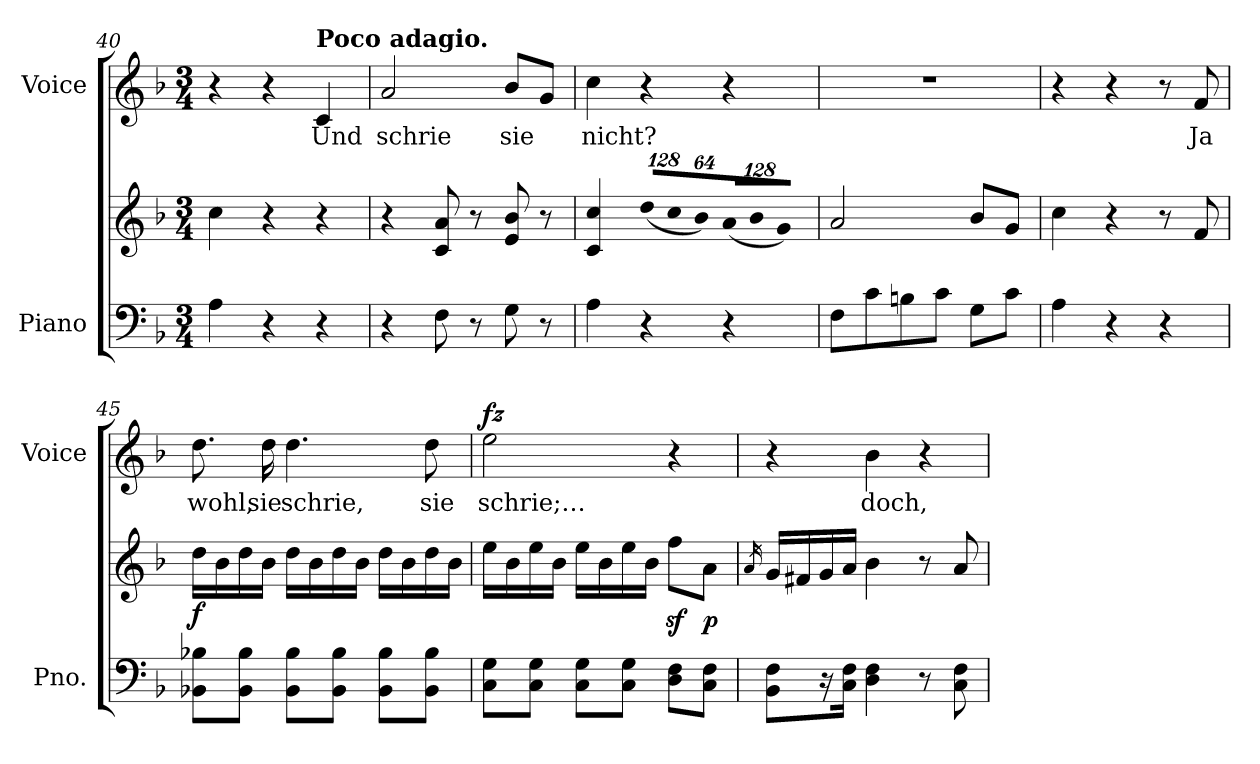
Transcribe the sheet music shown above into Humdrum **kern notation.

**kern	**kern	**dynam	**kern	**text	**dynam
*part2	*part2	*part2	*part1	*part1	*part1
*staff3	*staff2	*staff2/3	*staff1	*staff1	*staff1
*I"Piano	*	*	*I"Voice	*	*
*I'Pno.	*	*	*I'Voice	*	*
*clefF4	*clefG2	*	*clefG2	*	*
*k[b-]	*k[b-]	*	*k[b-]	*	*
*F:	*F:	*	*F:	*	*
*M3/4	*M3/4	*	*M3/4	*	*
=40	=40	=40	=40	=40	=40
4Ai\	4cci\	.	4r	.	.
4r	4r	.	4r	.	.
*	*	*	*MM60	*	*
!	!	!	!LO:TX:a:B:t=Poco adagio.	!	!
!	!	!	!	!LO:LY:b:color=#000000	!
4r	4r	.	4ci/	Und	.
=41	=41	=41	=41	=41	=41
!	!	!	!	!LO:LY:b:color=#000000	!
4r	4r	.	2ai/	schrie	.
8Fi\	8ci/ 8ai	.	.	.	.
8r	8r	.	.	.	.
!	!	!	!	!LO:LY:b:color=#000000	!
8Gi\	8ei/ 8b-i	.	8b-i/L	sie	.
8r	8r	.	8gi/J	.	.
=42	=42	=42	=42	=42	=42
!	!	!	!	!LO:LY:b:color=#000000	!
4Ai\	4ci/ 4cci	.	4cci\	nicht?	.
*	*Xbrackettup	*	*	*	*
!	!LO:N:vis=8	!	!	!	!
4r	(1024%85ddi\L	.	4r	.	.
!	!LO:N:vis=8	!	!	!	!
.	1024%85cci\	.	.	.	.
!	!LO:N:vis=8	!	!	!	!
.	512%43b-i\J)	.	.	.	.
!	!LO:N:vis=8	!	!	!	!
4r	(1024%85ai/L	.	4r	.	.
!	!LO:N:vis=8	!	!	!	!
.	1024%85b-i/	.	.	.	.
!	!LO:N:vis=8	!	!	!	!
.	512%43gi/J)	.	.	.	.
=43	=43	=43	=43	=43	=43
!	!	!	!LO:N:vis=1	!	!
8Fi\L	2ai/	.	2.r	.	.
8ci\	.	.	.	.	.
8Bni\	.	.	.	.	.
8ci\J	.	.	.	.	.
8Gi\L	8b-i/L	.	.	.	.
8ci\J	8gi/J	.	.	.	.
=44	=44	=44	=44	=44	=44
4Ai\	4cci\	.	4r	.	.
4r	4r	.	4r	.	.
4r	8r	.	8r	.	.
!	!	!	!	!LO:LY:b:color=#000000	!
.	8fi/	.	8fi/	Ja	.
!!LO:PB:g=z
=45	=45	=45	=45	=45	=45
!	!	!	!	!LO:LY:b:color=#000000	!
8BB-Xi\ 8B-XiL	16ddi\LL	f	8.ddi\	wohl,	.
.	16b-i\	.	.	.	.
8BB-i\ 8B-iJ	16ddi\	.	.	.	.
!	!	!	!	!LO:LY:b:color=#000000	!
.	16b-i\JJ	.	16ddi\	sie	.
!	!	!	!	!LO:LY:b:color=#000000	!
8BB-i\ 8B-iL	16ddi\LL	.	4.ddi\	schrie,	.
.	16b-i\	.	.	.	.
8BB-i\ 8B-iJ	16ddi\	.	.	.	.
.	16b-i\JJ	.	.	.	.
8BB-i\ 8B-iL	16ddi\LL	.	.	.	.
.	16b-i\	.	.	.	.
!	!	!	!	!LO:LY:b:color=#000000	!
8BB-i\ 8B-iJ	16ddi\	.	8ddi\	sie	.
.	16b-i\JJ	.	.	.	.
=46	=46	=46	=46	=46	=46
!	!	!	!	!LO:LY:b:color=#000000	!
8Ci\ 8GiL	16eei\LL	.	2eei\	schrie;…	fz
.	16b-i\	.	.	.	.
8Ci\ 8GiJ	16eei\	.	.	.	.
.	16b-i\JJ	.	.	.	.
8Ci\ 8GiL	16eei\LL	.	.	.	.
.	16b-i\	.	.	.	.
8Ci\ 8GiJ	16eei\	.	.	.	.
.	16b-i\JJ	.	.	.	.
8Di\ 8FiL	8ffzi\L	.	4r	.	.
8Ci\ 8FiJ	8ai\J	p	.	.	.
=47	=47	=47	=47	=47	=47
.	16qai/	.	.	.	.
8BB-i\ 8FiL	16gi/LL	.	4r	.	.
.	16f#Xi/	.	.	.	.
16r	16gi/	.	.	.	.
16Ci\ 16FiJk	16ai/JJ	.	.	.	.
!	!	!	!	!LO:LY:b:color=#000000	!
4Di\ 4Fi	4b-i\	.	4b-i\	doch,	.
8r	8r	.	4r	.	.
8Ci\ 8Fi	8ai/	.	.	.	.
=	=	=	=	=	=
*-	*-	*-	*-	*-	*-
